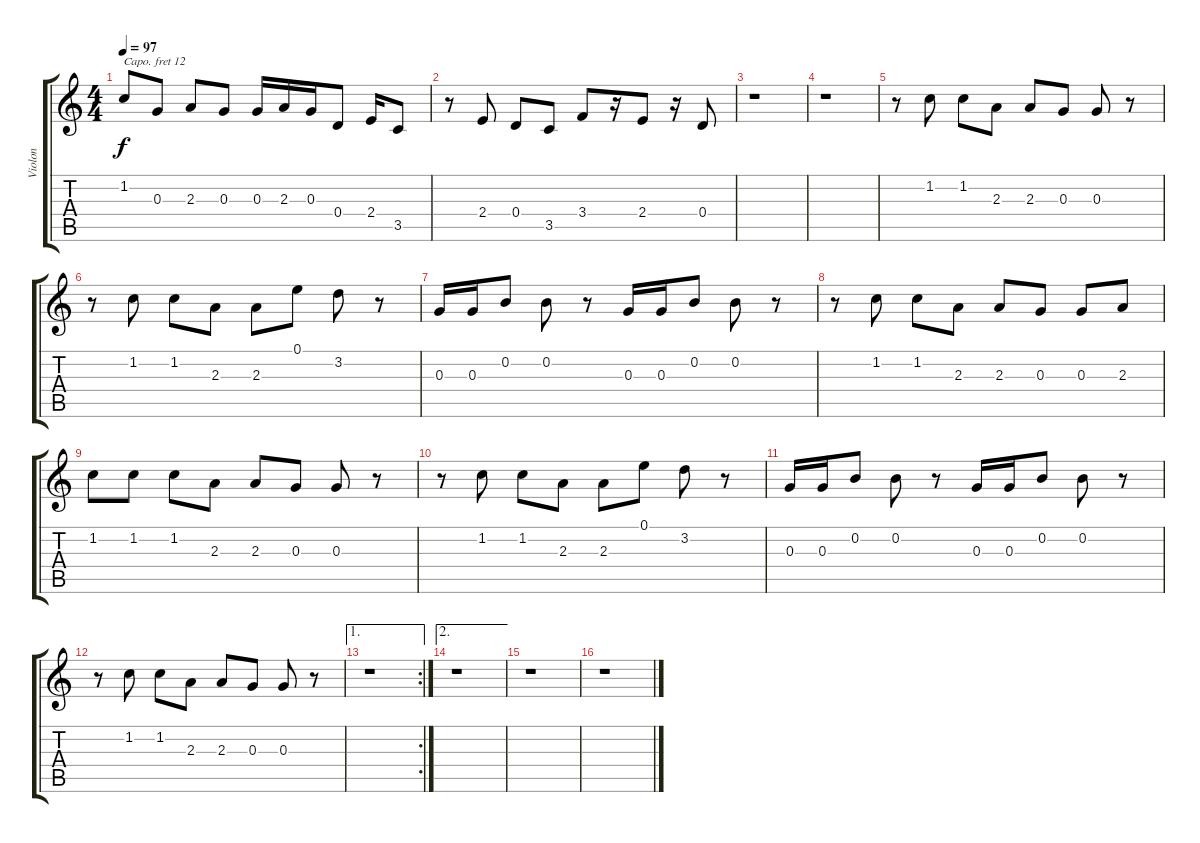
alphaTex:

\track ("Violon" "Violon") {instrument clarinet}
\staff {score tabs}
\capo 12
\tuning (E4 B3 G3 D3 A2 E2) {hide}
\ts (4 4)
\tempo 97
\clef g2
\ks c
1.2.8{dy f} 0.3.8 2.3.8 0.3.8 0.3.16 2.3.16 0.3.16 0.4.8 2.4.16 3.5.8 |
r.8 2.4.8 0.4.8 3.5.8 3.4.8 r.16 2.4.8 r.16 0.4.8 |
r.1 |
r.1 |
r.8 1.2.8 1.2.8 2.3.8 2.3.8 0.3.8 0.3.8 r.8 |
r.8 1.2.8 1.2.8 2.3.8 2.3.8 0.1.8 3.2.8 r.8 |
0.3.16 0.3.16 0.2.8 0.2.8 r.8 0.3.16 0.3.16 0.2.8 0.2.8 r.8 |
r.8 1.2.8 1.2.8 2.3.8 2.3.8 0.3.8 0.3.8 2.3.8 |
1.2.8 1.2.8 1.2.8 2.3.8 2.3.8 0.3.8 0.3.8 r.8 |
r.8 1.2.8 1.2.8 2.3.8 2.3.8 0.1.8 3.2.8 r.8 |
0.3.16 0.3.16 0.2.8 0.2.8 r.8 0.3.16 0.3.16 0.2.8 0.2.8 r.8 |
r.8 1.2.8 1.2.8 2.3.8 2.3.8 0.3.8 0.3.8 r.8 |
\ae 1
\rc 2
r.1 |
\ae 2
r.1 |
r.1 |
r.1
